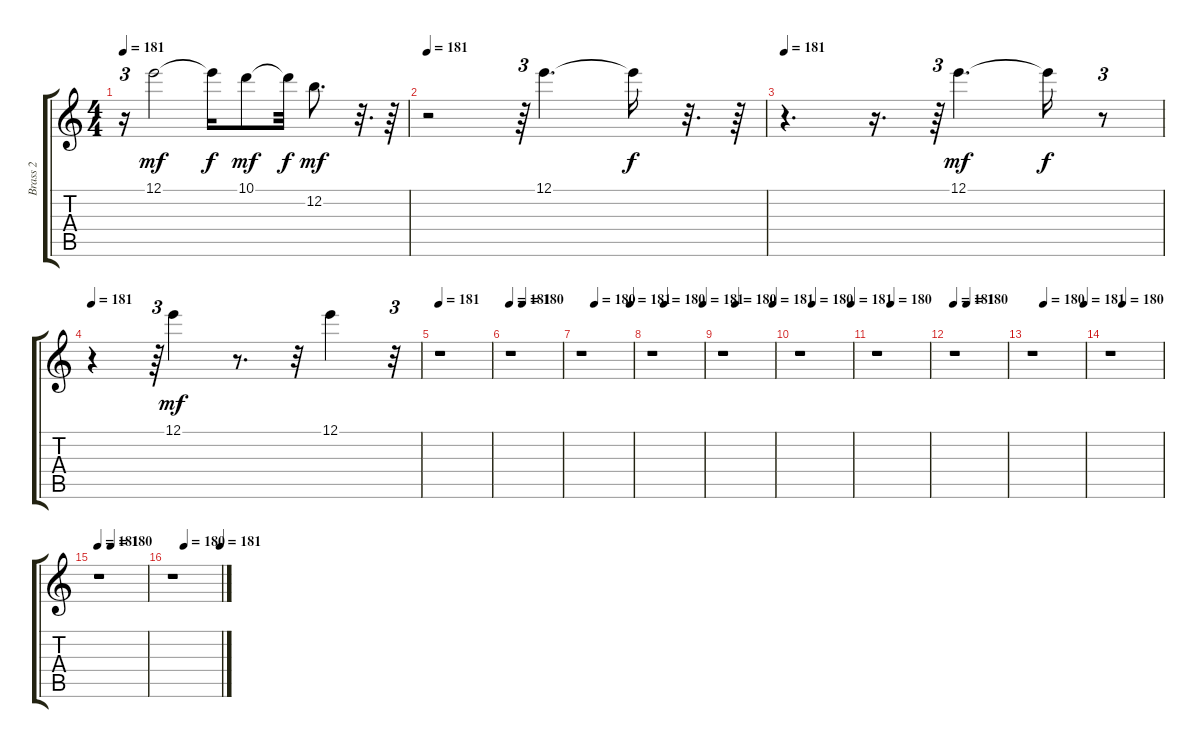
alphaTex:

\track ("Brass 2" "Brass 2") {instrument acousticguitarnylon}
\staff {score tabs}
\tuning (E4 B3 G3 D3 A2 E2) {hide}
\ts (4 4)
\tempo 181
\clef g2
\ks c
r.16{tu (3 2) dy mf} 12.1.2 12.1{t}.16{dy f} 10.1.8{dy mf} 10.1{t}.32{dy f} 12.2.8{d dy mf} r.32{d} r.64 |
\tempo 181
r.2 r.64{tu (3 2)} 12.1.4{d} 12.1{t}.16{dy f} r.32{d} r.64 |
\tempo 181
r.4{d} r.16{d} r.64{tu (3 2)} 12.1.4{d dy mf} 12.1{t}.16{dy f} r.8{tu (3 2)} |
\tempo 181
r.4 r.64{tu (3 2)} 12.1.4{dy mf} r.8{d} r.32 12.1.4 r.32{tu (3 2)} |
\tempo 181
r.1 |
\tempo 181
\tempo (180 0.25)
r.1 |
\tempo (180 0.2708333333333333)
\tempo (181 0.9583333333333334)
r.1 |
\tempo (180 0.25)
\tempo (181 0.9947916666666666)
r.1 |
\tempo (180 0.2604166666666667)
\tempo (181 0.9791666666666666)
r.1 |
\tempo (180 0.25)
\tempo (181 0.9895833333333334)
r.1 |
\tempo (180 0.28125)
r.1 |
\tempo 181
\tempo (180 0.25)
r.1 |
\tempo (180 0.22916666666666666)
\tempo (181 0.9895833333333334)
r.1 |
\tempo (180 0.25)
r.1 |
\tempo 181
\tempo (180 0.2708333333333333)
r.1 |
\tempo (180 0.25)
\tempo (181 0.9895833333333334)
r.1
